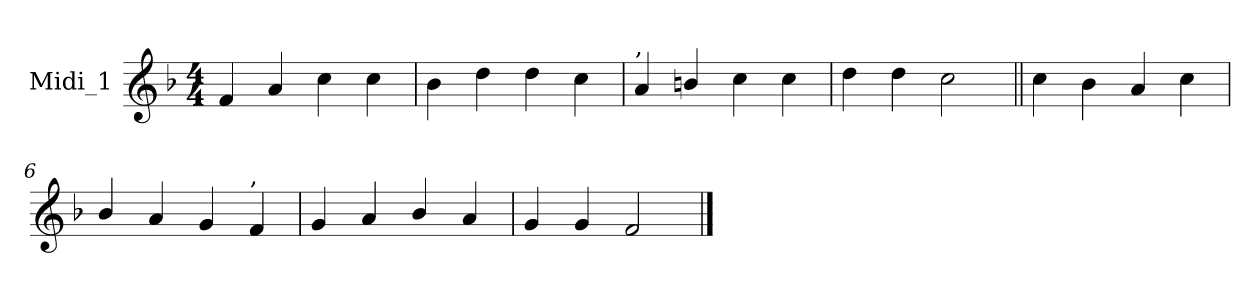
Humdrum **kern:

**kern
*part1
*staff1
*I"Midi_1
*clefG2
*k[b-]
*F:
*M4/4
=1
4f
4a
4cc
4cc
=2
4b-
4dd
4dd
4cc
=3
!LO:TX:a:t=,
4a
4bn/
4cc
4cc
=4
4dd
4dd
2cc
!!LO:LB:g=z
=5||
4cc
4b-
4a
4cc
=6
4b-/
4a/
4g/
!LO:TX:a:t=,
4f/
=7
4g/
4a/
4b-/
4a
=8
4g
4g
2f
==
*-
